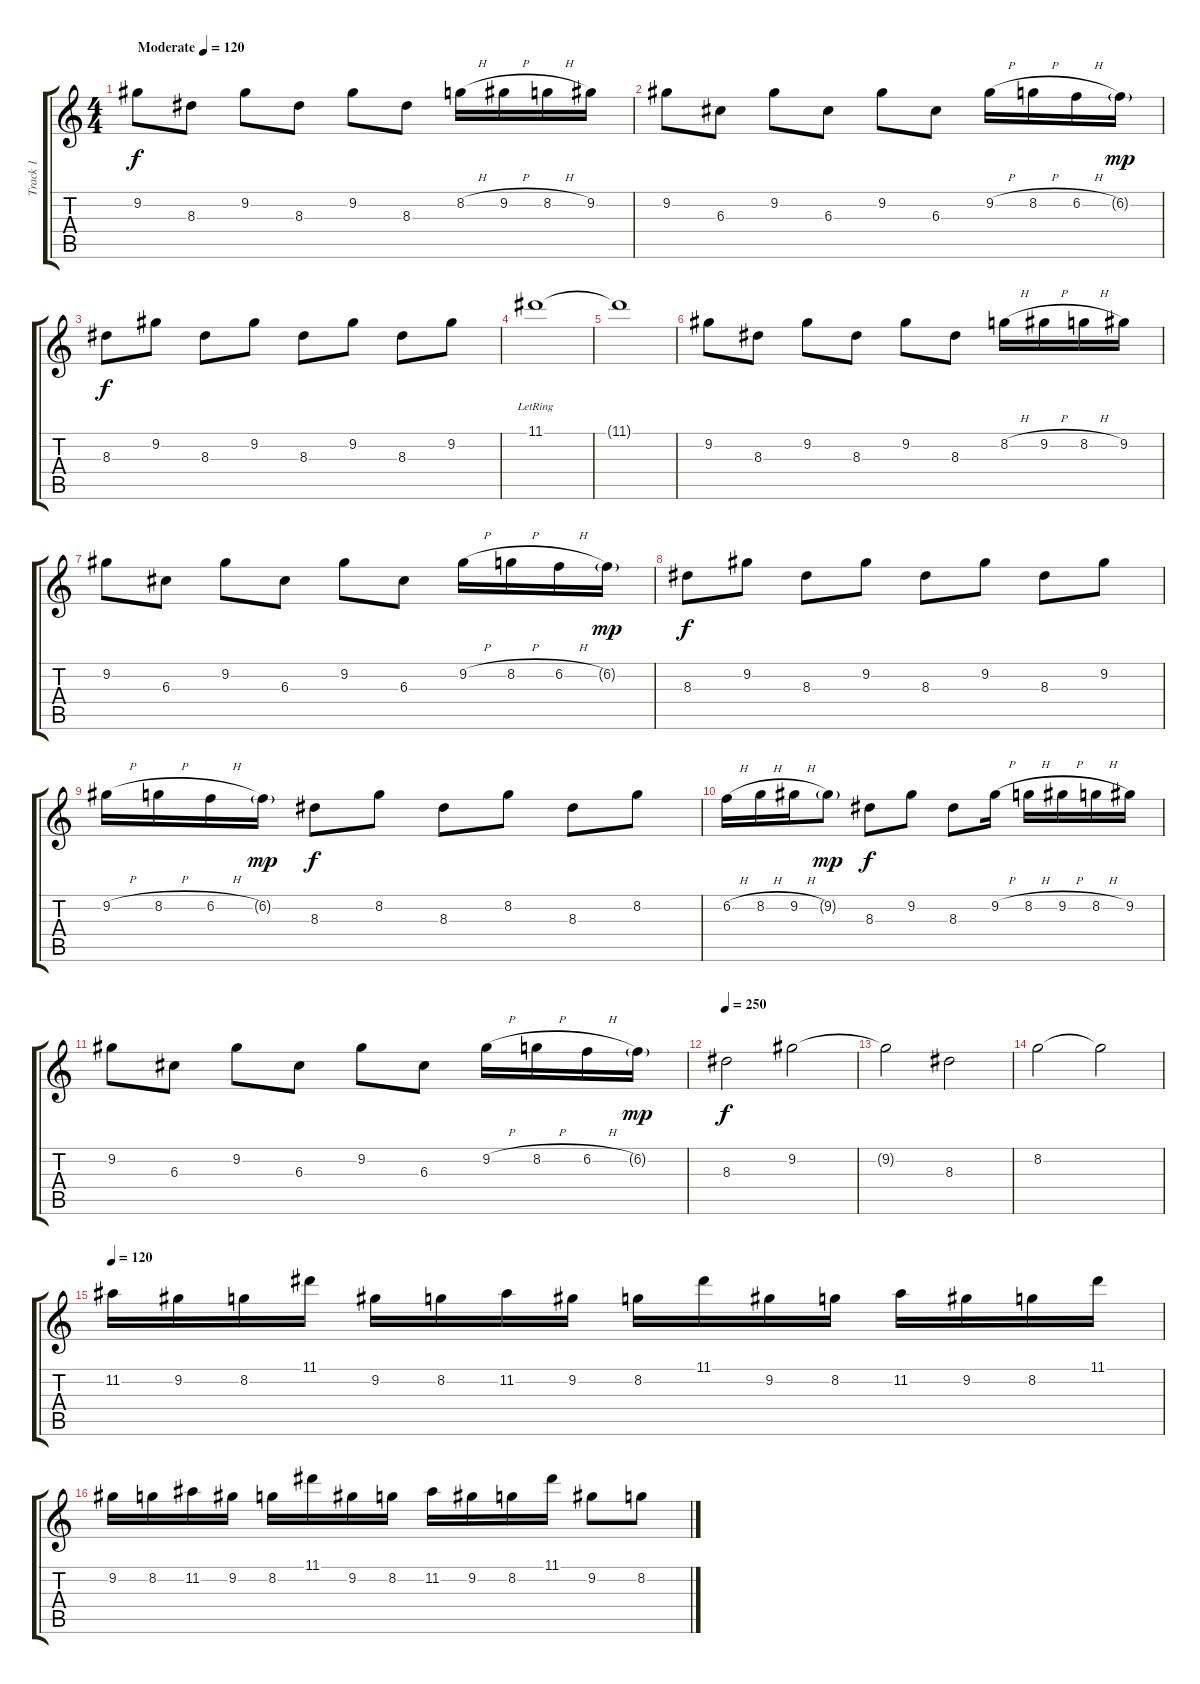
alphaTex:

\track ("Track 1" "Track 1") {instrument distortionguitar}
\staff {score tabs}
\tuning (E4 B3 G3 D3 A2 E2) {hide}
\ts (4 4)
\tempo (120 "Moderate")
\clef g2
\ks c
9.2.8{dy f instrument electricguitarclean} 8.3.8 9.2.8 8.3.8 9.2.8 8.3.8 8.2{h}.16 9.2{h}.16 8.2{h}.16 9.2.16 |
9.2.8 6.3.8 9.2.8 6.3.8 9.2.8 6.3.8 9.2{h}.16 8.2{h}.16 6.2{h}.16 6.2{g}.16{dy mp} |
8.3.8{dy f} 9.2.8 8.3.8 9.2.8 8.3.8 9.2.8 8.3.8 9.2.8 |
11.1{lr}.1 |
11.1{t}.1 |
9.2.8{instrument distortionguitar} 8.3.8 9.2.8 8.3.8 9.2.8 8.3.8 8.2{h}.16 9.2{h}.16 8.2{h}.16 9.2.16 |
9.2.8 6.3.8 9.2.8 6.3.8 9.2.8 6.3.8 9.2{h}.16 8.2{h}.16 6.2{h}.16 6.2{g}.16{dy mp} |
8.3.8{dy f} 9.2.8 8.3.8 9.2.8 8.3.8 9.2.8 8.3.8 9.2.8 |
9.2{h}.16 8.2{h}.16 6.2{h}.16 6.2{g}.16{dy mp} 8.3.8{dy f} 8.2.8 8.3.8 8.2.8 8.3.8 8.2.8 |
6.2{h}.16 8.2{h}.16 9.2{h}.16 9.2{g}.8{dy mp} 8.3.8{dy f} 9.2.8 8.3.8 9.2{h}.16 8.2{h}.16 9.2{h}.16 8.2{h}.16 9.2.16 |
9.2.8 6.3.8 9.2.8 6.3.8 9.2.8 6.3.8 9.2{h}.16 8.2{h}.16 6.2{h}.16 6.2{g}.16{dy mp} |
\tempo 250
8.3.2{dy f} 9.2.2 |
9.2{t}.2 8.3.2 |
8.2.2 8.2{t}.2 |
\tempo 110
\tempo 120
11.2.16 9.2.16 8.2.16 11.1.16 9.2.16 8.2.16 11.2.16 9.2.16 8.2.16 11.1.16 9.2.16 8.2.16 11.2.16 9.2.16 8.2.16 11.1.16 |
9.2.16 8.2.16 11.2.16 9.2.16 8.2.16 11.1.16 9.2.16 8.2.16 11.2.16 9.2.16 8.2.16 11.1.16 9.2.8 8.2.8
